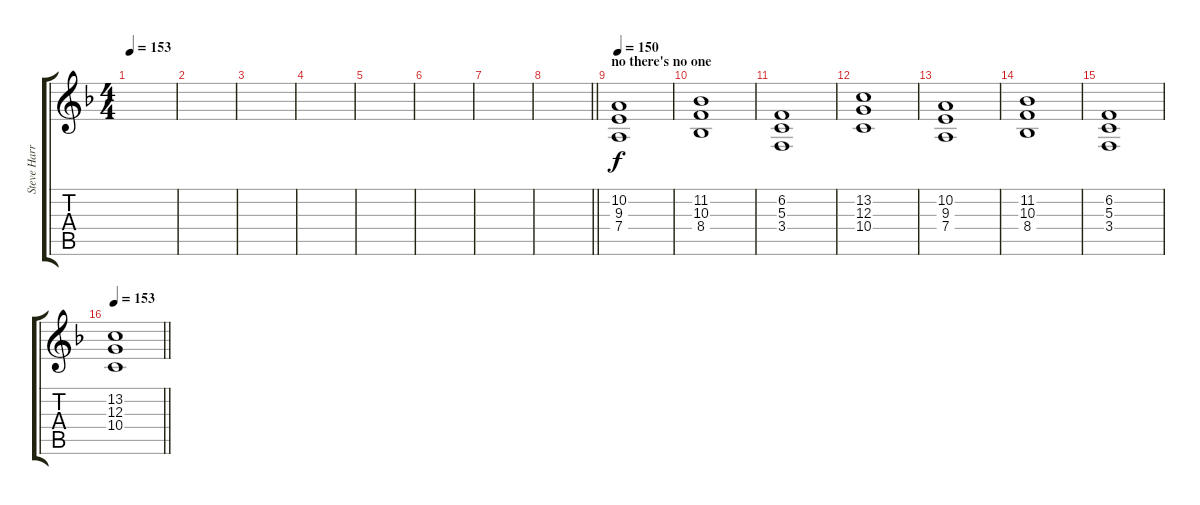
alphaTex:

\track ("Steve Harris" "Steve Harr") {instrument stringensemble1}
\staff {score tabs}
\tuning (E4 B3 G3 D3 A2 E2) {hide}
\ts (4 4)
\tempo 153
\clef g2
\ks f
|
|
|
|
|
|
|
\barLineRight lightlight
|
\section ("" "no there's no one")
\tempo 150
(10.2 9.3 7.4).1 |
(11.2 10.3 8.4).1 |
(6.2 5.3 3.4).1 |
(13.2 12.3 10.4).1 |
(10.2 9.3 7.4).1 |
(11.2 10.3 8.4).1 |
(6.2 5.3 3.4).1 |
\tempo 153
\barLineRight lightlight
(13.2 12.3 10.4).1
